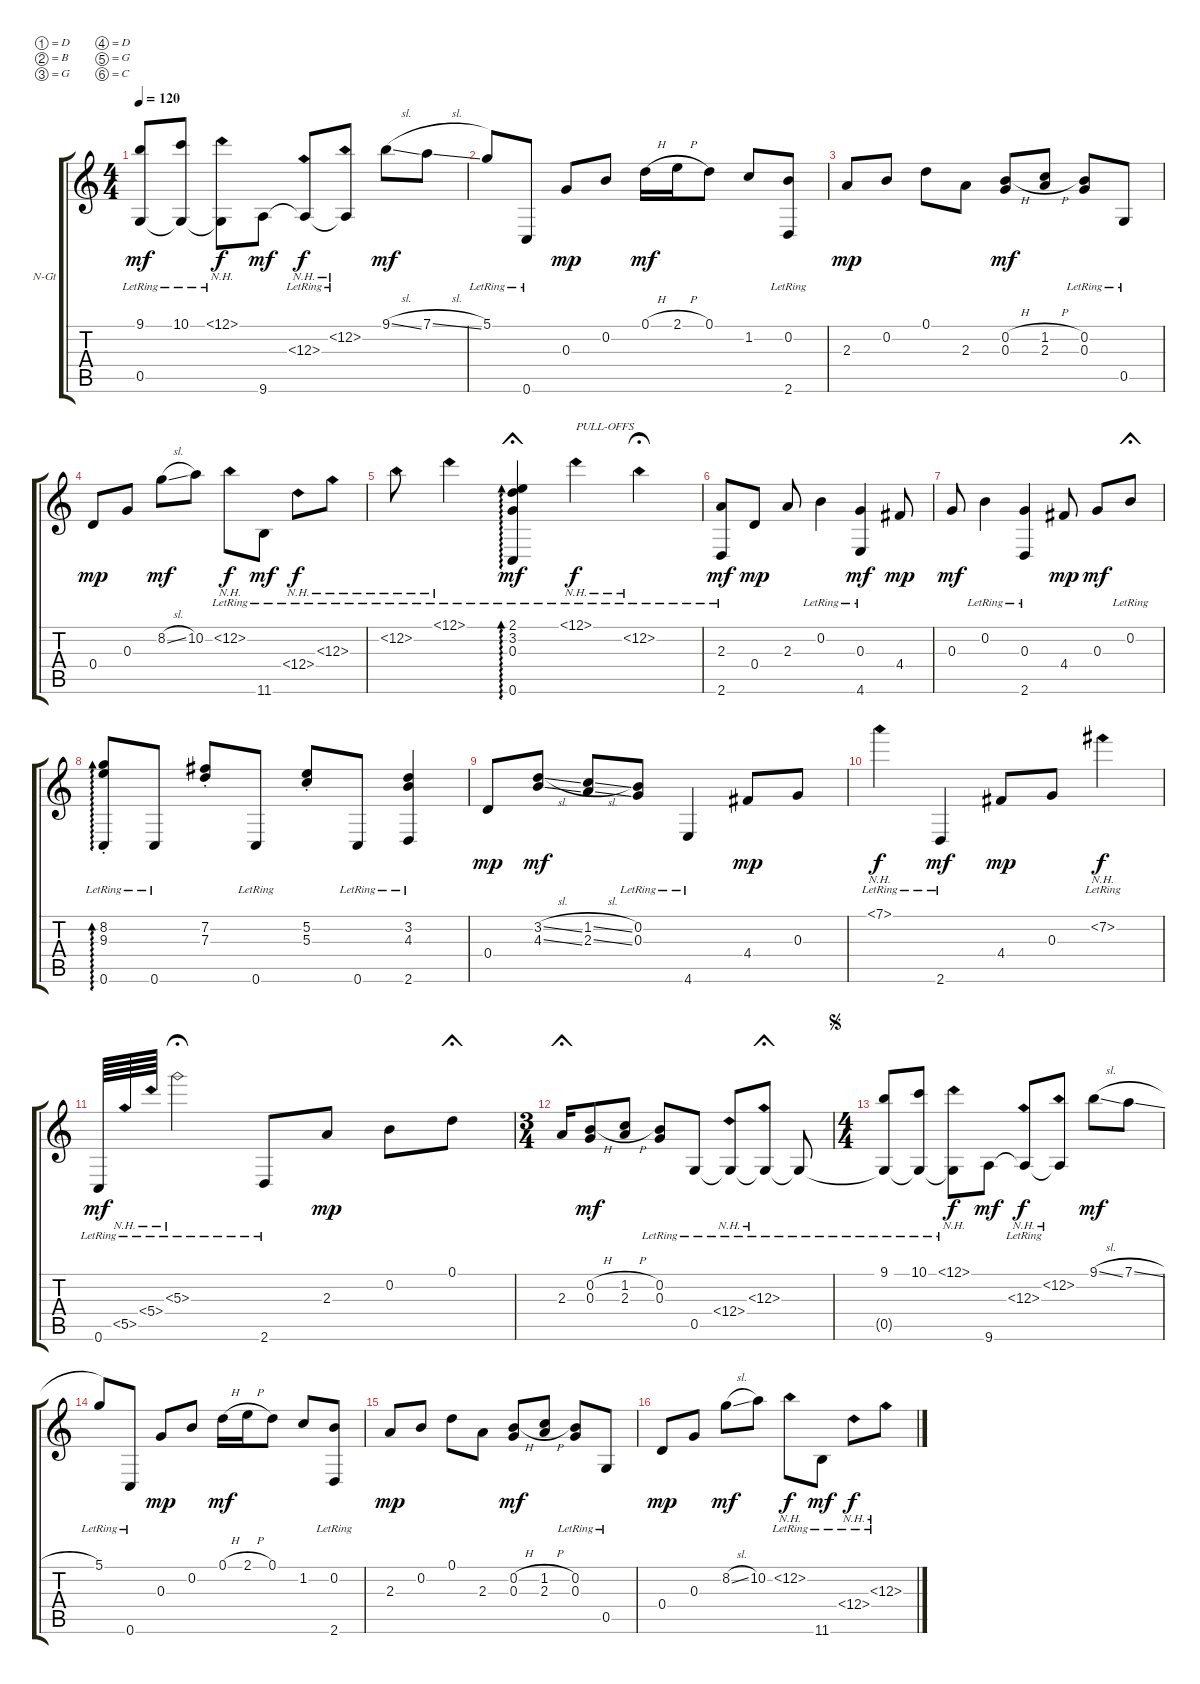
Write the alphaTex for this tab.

\defaultSystemsLayout 4
\bracketExtendMode groupsimilarinstruments
\firstSystemTrackNameOrientation horizontal
\otherSystemsTrackNameOrientation horizontal
\track ("Nylon Guitar" "N-Gt") {instrument acousticguitarnylon}
\staff {score tabs}
\tuning (D4 B3 G3 D3 G2 C2)
\ts (4 4)
\tempo 120
\clef g2
\ks c
(9.1 0.5{lr t}).8{dy mf} (10.1 0.5{lr t}).8 (12.1{nh lr} 0.5{lr t}).8{dy f} 9.6.8{dy mf} (12.3{nh lr} 9.6{t}).8{dy f} (12.2{nh lr} 9.6{t}).8 9.1{sl}.8{dy mf} 7.1{sl}.8 |
5.1{lr}.8 0.6{lr}.8 0.3.8{dy mp} 0.2.8 0.1{h}.16{dy mf} 2.1{h}.16 0.1.8 1.2.8 (2.6{lr} 0.2{lr}).8 |
2.3.8{dy mp} 0.2.8 0.1.8 2.3.8 (0.3{h} 0.2{h}).8{dy mf} (1.2{h} 2.3{h}).8 (0.3{lr} 0.2{lr}).8 0.5{lr}.8 |
0.4.8{dy mp} 0.3.8 8.2{sl}.8{dy mf} 10.2.8 12.2{nh lr}.8{dy f} 11.6{lr}.8{dy mf} 12.4{nh lr}.8{dy f} 12.3{nh lr}.8 |
12.2{nh lr}.8 12.1{nh lr}.4 (0.6{lr} 0.3{lr} 3.2{lr} 2.1{lr}).4{ad 0 dy mf fermata (short 0)} 12.1{nh lr}.4{txt "PULL-OFFS" dy f} 12.2{nh lr}.4{fermata (medium 0.5)} |
(2.6{lr} 2.3{lr}).8{dy mf} 0.4.8{dy mp} 2.3.8 0.2{lr}.4 (4.6{lr} 0.3{lr}).4{dy mf} 4.4.8{dy mp} |
0.3.8{dy mf} 0.2{lr}.4 (2.6{lr} 0.3{lr}).4 4.4.8{dy mp} 0.3.8{dy mf} 0.2{lr}.8{fermata (short 0.11)} |
(0.6{lr} 9.3 8.2{st}).8{ad 0} 0.6{lr}.8 (7.3 7.2{st}).8 0.6{lr}.8 (5.3{st} 5.2).8 0.6{lr}.8 (2.6{lr} 4.3{lr} 3.2{lr}).4 |
0.4.8{dy mp} (4.3{sl} 3.2{sl}).8{dy mf} (2.3{sl} 1.2{sl}).8 (0.3{lr} 0.2{lr}).8 4.6{lr}.4 4.4.8{dy mp} 0.3.8 |
7.1{nh lr}.4{dy f} 2.6{lr}.4{dy mf} 4.4.8{dy mp} 0.3.8 7.2{nh lr}.4{dy f} |
0.6{lr}.64{dy mf} 5.5{nh lr}.64 5.4{nh lr}.64 5.3{nh lr}.2{fermata (medium 0.26)} 2.6{lr}.8 2.3.8{dy mp} 0.2.8 0.1.8{fermata (short 0)} |
\ts (3 4)
2.3.16{fermata (short 0.15)} (0.3{h} 0.2{h}).8{dy mf} (1.2{h} 2.3{h}).8 (0.3{lr} 0.2{lr}).8 0.5{lr}.8 (0.5{lr t} 12.4{nh}).8 (0.5{lr t} 12.3{nh}).8{fermata (short 0.15)} 0.5{lr t}.8 |
\ts (4 4)
\jump segno
(9.1 0.5{lr t}).8 (10.1 0.5{lr t}).8 (12.1{nh lr} 0.5{lr t}).8{dy f} 9.6.8{dy mf} (12.3{nh lr} 9.6{t}).8{dy f} (12.2{nh lr} 9.6{t}).8 9.1{sl}.8{dy mf} 7.1{sl}.8 |
5.1{lr}.8 0.6{lr}.8 0.3.8{dy mp} 0.2.8 0.1{h}.16{dy mf} 2.1{h}.16 0.1.8 1.2.8 (2.6{lr} 0.2{lr}).8 |
2.3.8{dy mp} 0.2.8 0.1.8 2.3.8 (0.3{h} 0.2{h}).8{dy mf} (1.2{h} 2.3{h}).8 (0.3{lr} 0.2{lr}).8 0.5{lr}.8 |
0.4.8{dy mp} 0.3.8 8.2{sl}.8{dy mf} 10.2.8 12.2{nh lr}.8{dy f} 11.6{lr}.8{dy mf} 12.4{nh lr}.8{dy f} 12.3{nh lr}.8
